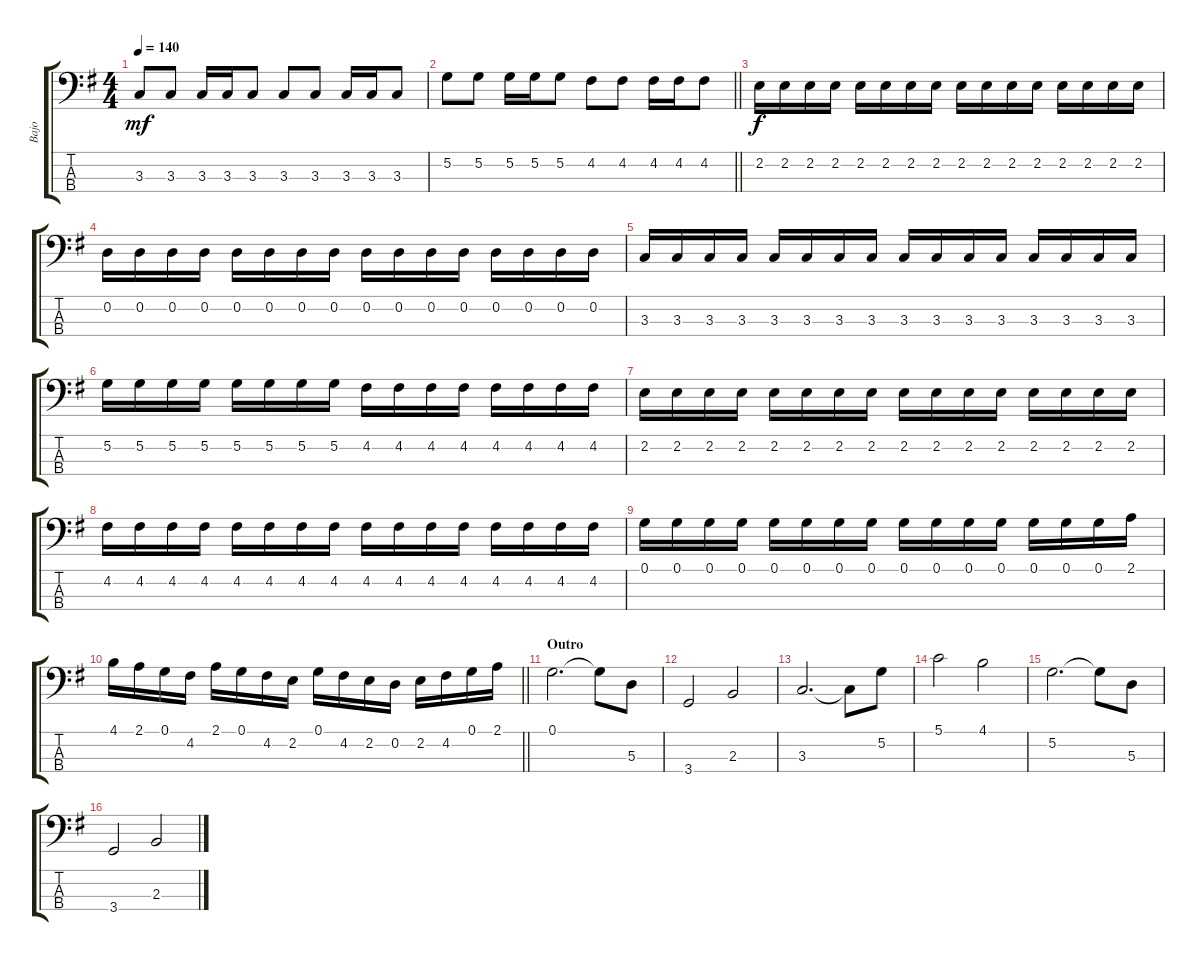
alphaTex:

\track ("Bajo" "Bajo") {instrument electricbassfinger}
\staff {score tabs}
\tuning (G2 D2 A1 E1) {hide}
\ts (4 4)
\tempo 140
\clef f4
\ks g
3.3.8{dy mf} 3.3.8 3.3.16 3.3.16 3.3.8 3.3.8 3.3.8 3.3.16 3.3.16 3.3.8 |
\barLineRight lightlight
5.2.8 5.2.8 5.2.16 5.2.16 5.2.8 4.2.8 4.2.8 4.2.16 4.2.16 4.2.8 |
\section ("" "")
2.2.16{dy f} 2.2.16 2.2.16 2.2.16 2.2.16 2.2.16 2.2.16 2.2.16 2.2.16 2.2.16 2.2.16 2.2.16 2.2.16 2.2.16 2.2.16 2.2.16 |
0.2.16 0.2.16 0.2.16 0.2.16 0.2.16 0.2.16 0.2.16 0.2.16 0.2.16 0.2.16 0.2.16 0.2.16 0.2.16 0.2.16 0.2.16 0.2.16 |
3.3.16 3.3.16 3.3.16 3.3.16 3.3.16 3.3.16 3.3.16 3.3.16 3.3.16 3.3.16 3.3.16 3.3.16 3.3.16 3.3.16 3.3.16 3.3.16 |
5.2.16 5.2.16 5.2.16 5.2.16 5.2.16 5.2.16 5.2.16 5.2.16 4.2.16 4.2.16 4.2.16 4.2.16 4.2.16 4.2.16 4.2.16 4.2.16 |
2.2.16 2.2.16 2.2.16 2.2.16 2.2.16 2.2.16 2.2.16 2.2.16 2.2.16 2.2.16 2.2.16 2.2.16 2.2.16 2.2.16 2.2.16 2.2.16 |
4.2.16 4.2.16 4.2.16 4.2.16 4.2.16 4.2.16 4.2.16 4.2.16 4.2.16 4.2.16 4.2.16 4.2.16 4.2.16 4.2.16 4.2.16 4.2.16 |
0.1.16 0.1.16 0.1.16 0.1.16 0.1.16 0.1.16 0.1.16 0.1.16 0.1.16 0.1.16 0.1.16 0.1.16 0.1.16 0.1.16 0.1.16 2.1.16 |
\barLineRight lightlight
4.1.16 2.1.16 0.1.16 4.2.16 2.1.16 0.1.16 4.2.16 2.2.16 0.1.16 4.2.16 2.2.16 0.2.16 2.2.16 4.2.16 0.1.16 2.1.16 |
\section ("" "Outro")
0.1.2{d} 0.1{t}.8 5.3.8 |
3.4.2 2.3.2 |
3.3.2{d} 3.3{t}.8 5.2.8 |
5.1.2 4.1.2 |
5.2.2{d} 5.2{t}.8 5.3.8 |
3.4.2 2.3.2
